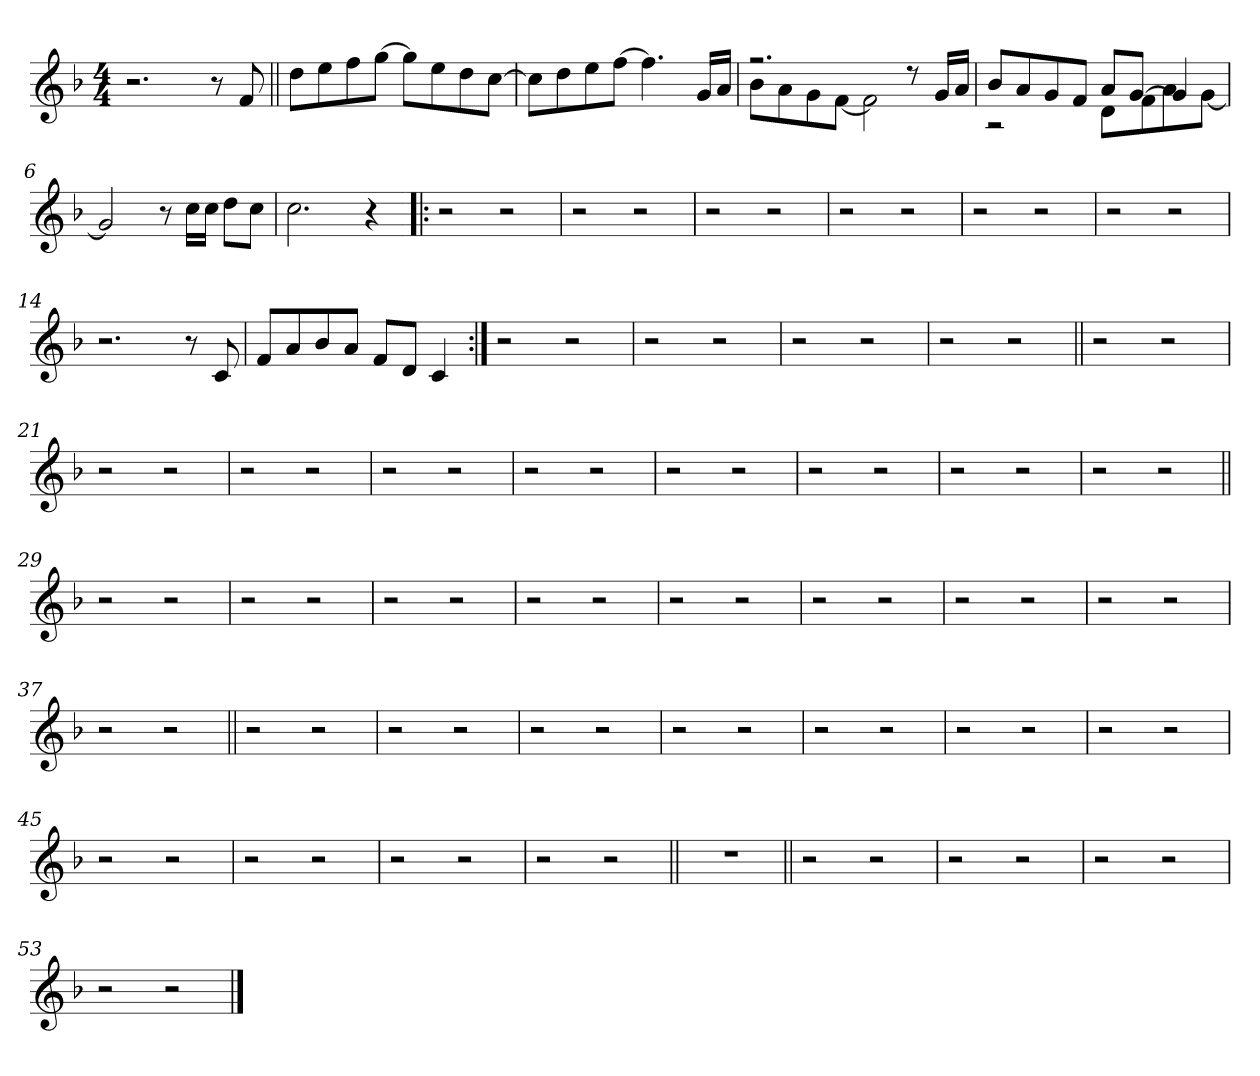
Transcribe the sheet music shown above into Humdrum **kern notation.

**kern
*part1
*staff1
!!LO:PB:g=z
*clefG2
*k[b-]
*F:
*M4/4
*MM73
=1
2.r
8r
8fi/
=2||
8ddi\L
8eei\
8ffi\
[>8ggi\J
8ggi\L]
8eei\
8ddi\
[>8cci\J
=3
8cci\L]
8ddi\
8eei\
[>8ffi\J
4.ffi\]
16gi/LL
16ai/JJ
=4
*^
2.r	8b-i\L
.	8ai\
.	8gi\
.	[<8fi\J
.	2fi\]
8r	.
16gi/LL	.
16ai/JJ	.
!!LO:LB:g=z	!!
=5	=5
8b-i/L	2r
8ai/	.
8gi/	.
8fi/J	.
8ai/L	8di\L
[>8gi/J	8fi\
4gi/]	8ai\
.	[<8gi\J
*v	*v
=6
2gi/]
8r
16cci\LL
16cci\JJ
8ddi\L
8cci\J
=7
2.cci\
4r
=8!|:
2r
2r
=9
2r
2r
=10
2r
2r
!!LO:LB:g=z
=11
2r
2r
=12
2r
2r
=13
2r
2r
=14
2.r
8r
8ci/
=15
8fi/L
8ai/
8b-i/
8ai/J
8fi/L
8di/J
4ci/
=16:|!
2r
2r
!!LO:LB:g=z
=17
2r
2r
=18
2r
2r
=19
2r
2r
=20||
2r
2r
=21
2r
2r
=22
2r
2r
=23
2r
2r
!!LO:LB:g=z
=24
2r
2r
=25
2r
2r
=26
2r
2r
=27
2r
2r
=28
2r
2r
=29||
2r
2r
=30
2r
2r
!!LO:LB:g=z
=31
2r
2r
=32
2r
2r
=33
2r
2r
=34
2r
2r
=35
2r
2r
=36
2r
2r
=37
2r
2r
!!LO:LB:g=z
=38||
2r
2r
=39
2r
2r
=40
2r
2r
=41
2r
2r
=42
2r
2r
=43
2r
2r
=44
2r
2r
!!LO:LB:g=z
=45
2r
2r
=46
2r
2r
=47
2r
2r
=48
2r
2r
=49||
1r
!!LO:LB:g=z
=50||
2r
2r
=51
2r
2r
=52
2r
2r
=53
2r
2r
==
*-
